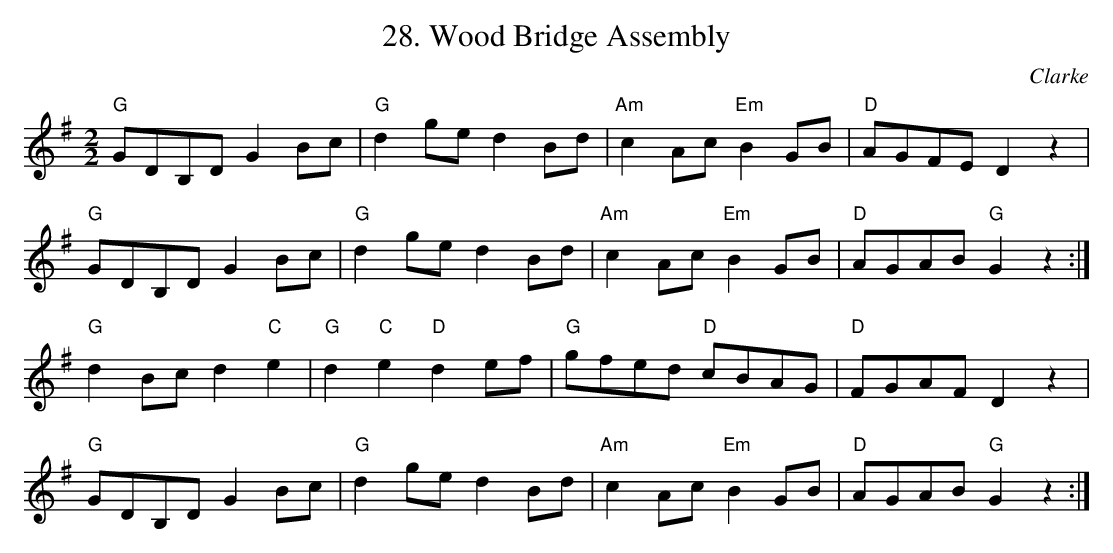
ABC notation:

X:1
T:28. Wood Bridge Assembly
C:Clarke
L:1/8
M:2/2
K:G
 "G"GDB,D G2 Bc | "G"d2 ge d2 Bd | "Am"c2 Ac "Em"B2 GB | "D"AGFE D2 z2 |$ "G"GDB,D G2 Bc | %5
 "G"d2 ge d2 Bd | "Am"c2 Ac "Em"B2 GB | "D"AGAB "G"G2 z2 :|$ "G"d2 Bc d2 "C"e2 | "G"d2 "C"e2 "D"d2 ef | "G"gfed "D"cBAG | "D"FGAF D2 z2 |$ %12
"G" GDB,D G2 Bc | "G"d2 ge d2 Bd | "Am"c2 Ac "Em"B2 GB | "D"AGAB "G"G2 z2 :| %16
